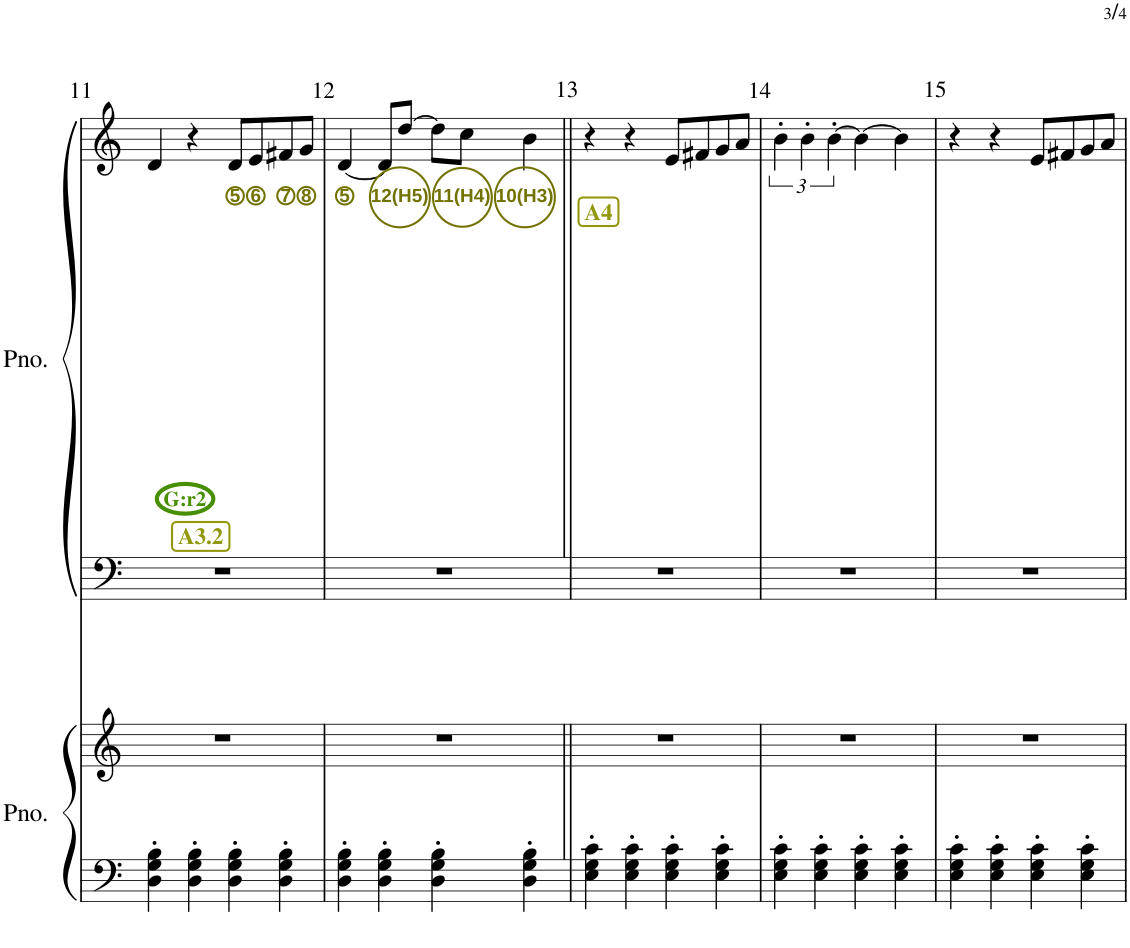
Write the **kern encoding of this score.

**kern	**kern	**kern	**kern	**text
*part2	*part2	*part1	*part1	*part1
*staff4	*staff3	*staff2	*staff1	*staff1
*I"ピアノ	*	*I"ピアノ	*	*
!!LO:PB:g=z
*clefF4	*clefG2	*clefF4	*clefG2	*
*k[]	*k[]	*k[]	*k[]	*
*M4/4	*M4/4	*M4/4	*M4/4	*
!!LO:REH:place=s1:b:B:cj:color=#91980E:fs=11:t=A3.2
=11	=11	=11	=11	=11
!	!	!	!LO:TX:b:B:color=#478E00:t=G&colon;r2	!
4D\' 4G\' 4B\'	1r	1r	4d/	.
4D\' 4G\' 4B\'	.	.	4r	.
!	!	!	!	!LO:LY:b:color=#727200
4D\' 4G\' 4B\'	.	.	8d/L	5
!	!	!	!	!LO:LY:b:color=#727200
.	.	.	8e/	6
!	!	!	!	!LO:LY:b:color=#727200
4D\' 4G\' 4B\'	.	.	8f#X/	7
!	!	!	!	!LO:LY:b:color=#727200
.	.	.	8g/J	8
=12	=12	=12	=12	=12
!	!	!	!	!LO:LY:b:color=#727200
4D\' 4G\' 4B\'	1r	1r	[4d/	5
4D\' 4G\' 4B\'	.	.	8d/L]	.
!	!	!	!	!LO:LY:b:color=#727200
.	.	.	[8dd/J	12(H5)
4D\' 4G\' 4B\'	.	.	8dd\L]	.
!	!	!	!	!LO:LY:b:color=#727200
.	.	.	8cc\J	11(H4)
!	!	!	!	!LO:LY:b:color=#727200
4D\' 4G\' 4B\'	.	.	4b\	10(H3)
!!LO:REH:place=s1:b:B:cj:color=#91980E:fs=11:t=A4
=13||	=13||	=13||	=13||	=13||
4E\' 4G\' 4c\'	1r	1r	4r	.
4E\' 4G\' 4c\'	.	.	4r	.
4E\' 4G\' 4c\'	.	.	8e/L	.
.	.	.	8f#X/	.
4E\' 4G\' 4c\'	.	.	8g/	.
.	.	.	8a/J	.
=14	=14	=14	=14	=14
4E\' 4G\' 4c\'	1r	1r	6b'\	.
.	.	.	6b'\	.
4E\' 4G\' 4c\'	.	.	.	.
.	.	.	[6b'\	.
4E\' 4G\' 4c\'	.	.	4b\_	.
4E\' 4G\' 4c\'	.	.	4b\]	.
=15	=15	=15	=15	=15
4E\' 4G\' 4c\'	1r	1r	4r	.
4E\' 4G\' 4c\'	.	.	4r	.
4E\' 4G\' 4c\'	.	.	8e/L	.
.	.	.	8f#X/	.
4E\' 4G\' 4c\'	.	.	8g/	.
.	.	.	8a/J	.
=	=	=	=	=
*-	*-	*-	*-	*-
